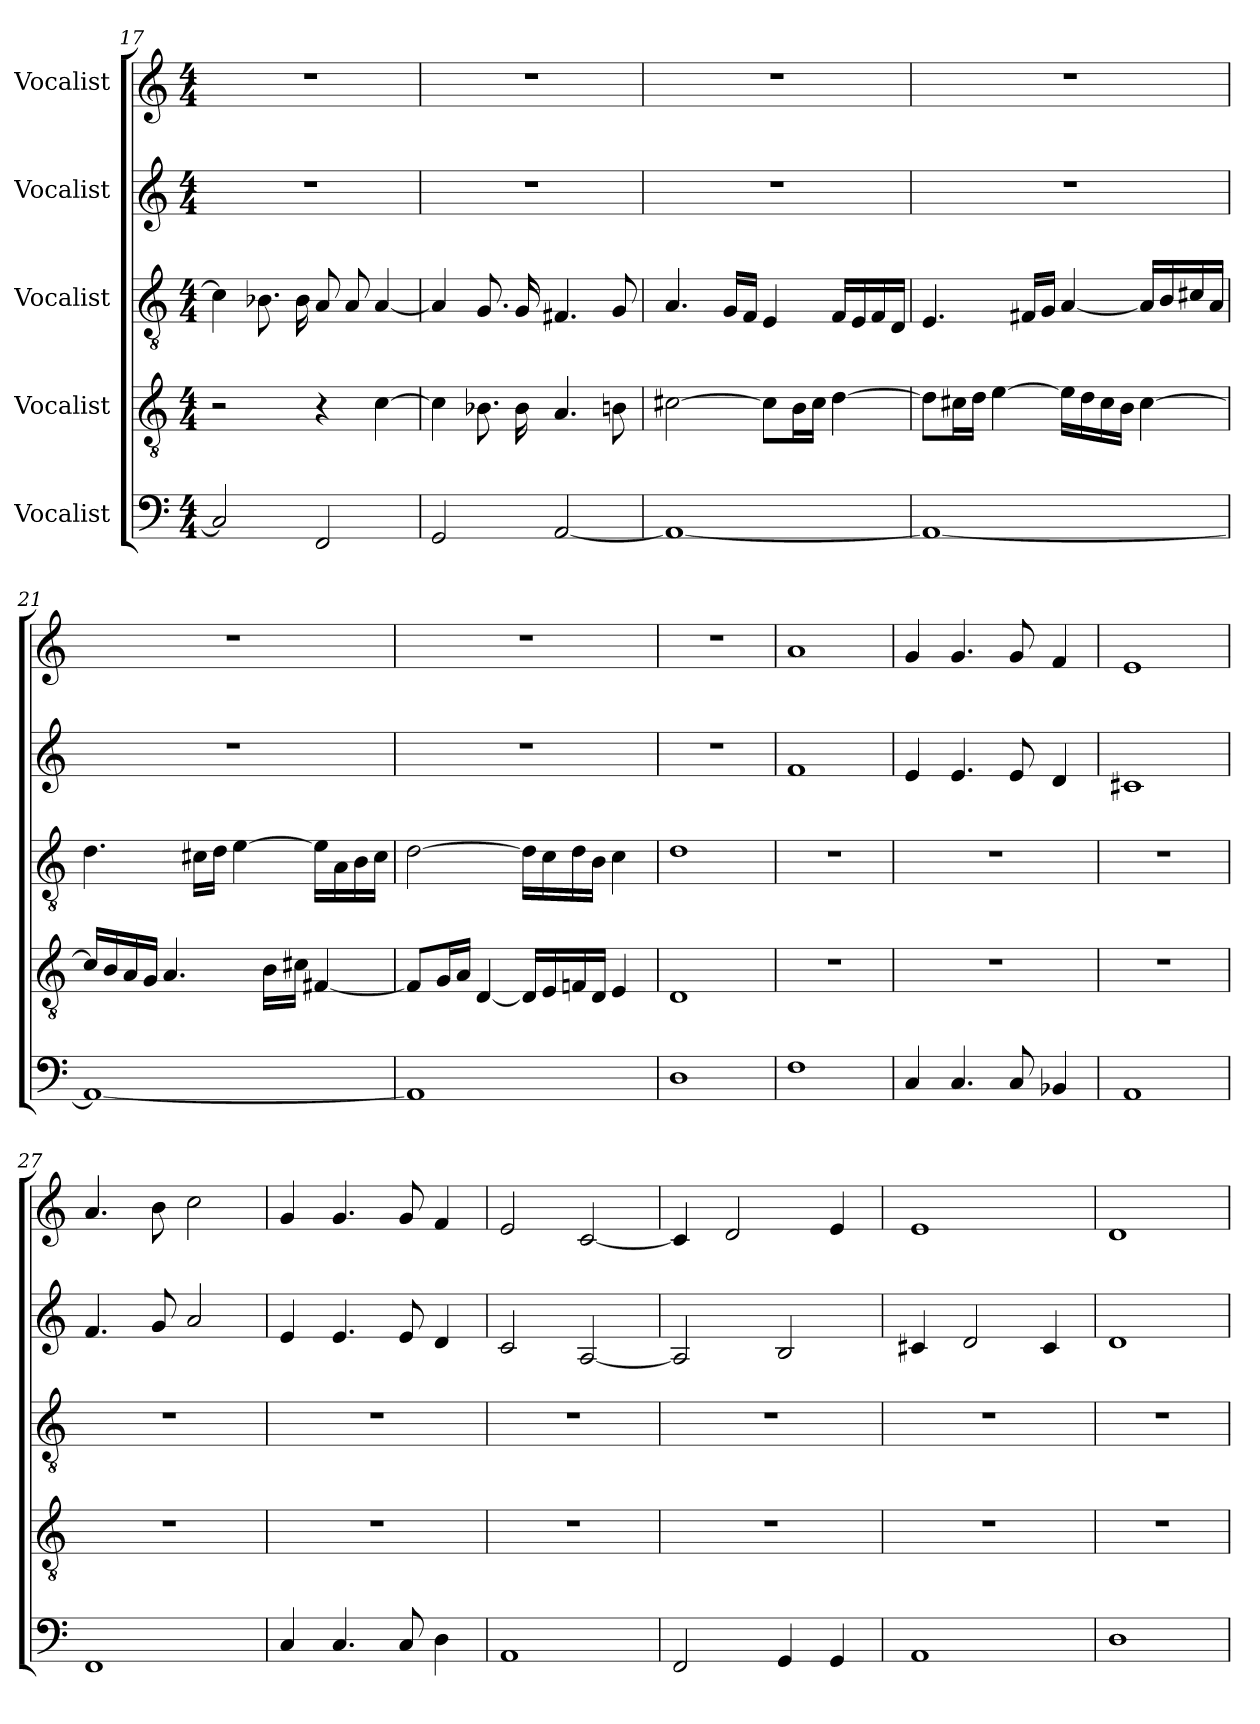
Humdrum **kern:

**kern	**kern	**kern	**kern	**kern
*part5	*part4	*part3	*part2	*part1
*staff5	*staff4	*staff3	*staff2	*staff1
*I"Vocalist	*I"Vocalist	*I"Vocalist	*I"Vocalist	*I"Vocalist
*clefF4	*clefGv2	*clefGv2	*clefG2	*clefG2
*k[]	*k[]	*k[]	*k[]	*k[]
*M4/4	*M4/4	*M4/4	*M4/4	*M4/4
=17	=17	=17	=17	=17
2C/]	2r	4c\]	1r	1r
.	.	8.B-X\	.	.
.	.	16B-\	.	.
2FF/	4r	8A/	.	.
.	.	8A/	.	.
.	[4c\	[4A/	.	.
=18	=18	=18	=18	=18
2GG/	4c\]	4A/]	1r	1r
.	8.B-X\	8.G/	.	.
.	16B-\	16G/	.	.
[2AA/	4.A/	4.F#X/	.	.
.	8Bn\	8G/	.	.
=19	=19	=19	=19	=19
1AA_	[2c#X\	4.A/	1r	1r
.	.	16G/LL	.	.
.	.	16F/JJ	.	.
.	8c#\L]	4E/	.	.
.	16B\L	.	.	.
.	16c#\JJ	.	.	.
.	[4d\	16F/LL	.	.
.	.	16E/	.	.
.	.	16F/	.	.
.	.	16D/JJ	.	.
=20	=20	=20	=20	=20
1AA_	8d\L]	4.E/	1r	1r
.	16c#X\L	.	.	.
.	16d\JJ	.	.	.
.	[4e\	.	.	.
.	.	16F#X/LL	.	.
.	.	16G/JJ	.	.
.	16e\LL]	[4A/	.	.
.	16d\	.	.	.
.	16c#\	.	.	.
.	16B\JJ	.	.	.
.	[4c#\	16A/LL]	.	.
.	.	16B/	.	.
.	.	16c#X/	.	.
.	.	16A/JJ	.	.
=21	=21	=21	=21	=21
1AA_	16c#/LL]	4.d\	1r	1r
.	16B/	.	.	.
.	16A/	.	.	.
.	16G/JJ	.	.	.
.	4.A/	.	.	.
.	.	16c#X\LL	.	.
.	.	16d\JJ	.	.
.	.	[4e\	.	.
.	16B\LL	.	.	.
.	16c#X\JJ	.	.	.
.	[4F#X/	16e\LL]	.	.
.	.	16A\	.	.
.	.	16B\	.	.
.	.	16c#\JJ	.	.
=22	=22	=22	=22	=22
1AA]	8F#/L]	[2d\	1r	1r
.	16G/L	.	.	.
.	16A/JJ	.	.	.
.	[4D/	.	.	.
.	16D/LL]	16d\LL]	.	.
.	16E/	16c\	.	.
.	16Fn/	16d\	.	.
.	16D/JJ	16B\JJ	.	.
.	4E/	4c\	.	.
=23	=23	=23	=23	=23
1D	1D	1d	1r	1r
=24	=24	=24	=24	=24
1F	1r	1r	1f	1a
=25	=25	=25	=25	=25
4C/	1r	1r	4e/	4g/
4.C/	.	.	4.e/	4.g/
8C/	.	.	8e/	8g/
4BB-X/	.	.	4d/	4f/
=26	=26	=26	=26	=26
1AA	1r	1r	1c#X	1e
=27	=27	=27	=27	=27
1FF	1r	1r	4.f/	4.a/
.	.	.	8g/	8b\
.	.	.	2a/	2cc\
=28	=28	=28	=28	=28
4C/	1r	1r	4e/	4g/
4.C/	.	.	4.e/	4.g/
8C/	.	.	8e/	8g/
4D\	.	.	4d/	4f/
=29	=29	=29	=29	=29
1AA	1r	1r	2c/	2e/
.	.	.	[2A/	[2c/
=30	=30	=30	=30	=30
2FF/	1r	1r	2A/]	4c/]
.	.	.	.	2d/
4GG/	.	.	2B/	.
4GG/	.	.	.	4e/
=31	=31	=31	=31	=31
1AA	1r	1r	4c#X/	1e
.	.	.	2d/	.
.	.	.	4c#/	.
=32	=32	=32	=32	=32
1D	1r	1r	1d	1d
=	=	=	=	=
*-	*-	*-	*-	*-
